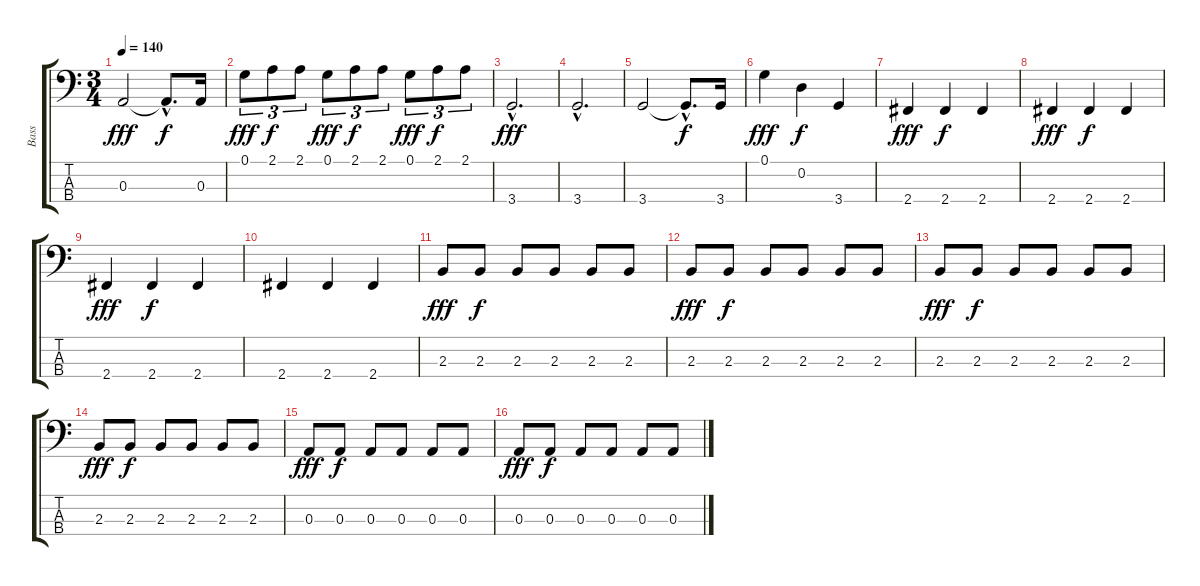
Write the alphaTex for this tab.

\track ("Bass" "Bass") {instrument electricbasspick}
\staff {score tabs}
\tuning (G2 D2 A1 E1) {hide}
\ts (3 4)
\tempo 140
\clef f4
\ks c
0.3.2{dy fff} 0.3{hac t}.8{d dy f} 0.3.16 |
0.1.8{tu (3 2) dy fff} 2.1.8{tu (3 2) dy f} 2.1.8{tu (3 2)} 0.1.8{tu (3 2) dy fff} 2.1.8{tu (3 2) dy f} 2.1.8{tu (3 2)} 0.1.8{tu (3 2) dy fff} 2.1.8{tu (3 2) dy f} 2.1.8{tu (3 2)} |
3.4{hac}.2{d dy fff} |
3.4{hac}.2{d} |
3.4.2 3.4{hac t}.8{d dy f} 3.4.16 |
0.1.4{dy fff} 0.2.4{dy f} 3.4.4 |
2.4.4{dy fff} 2.4.4{dy f} 2.4.4 |
2.4.4{dy fff} 2.4.4{dy f} 2.4.4 |
2.4.4{dy fff} 2.4.4{dy f} 2.4.4 |
2.4.4 2.4.4 2.4.4 |
2.3.8{dy fff} 2.3.8{dy f} 2.3.8 2.3.8 2.3.8 2.3.8 |
2.3.8{dy fff} 2.3.8{dy f} 2.3.8 2.3.8 2.3.8 2.3.8 |
2.3.8{dy fff} 2.3.8{dy f} 2.3.8 2.3.8 2.3.8 2.3.8 |
2.3.8{dy fff} 2.3.8{dy f} 2.3.8 2.3.8 2.3.8 2.3.8 |
0.3.8{dy fff} 0.3.8{dy f} 0.3.8 0.3.8 0.3.8 0.3.8 |
0.3.8{dy fff} 0.3.8{dy f} 0.3.8 0.3.8 0.3.8 0.3.8
